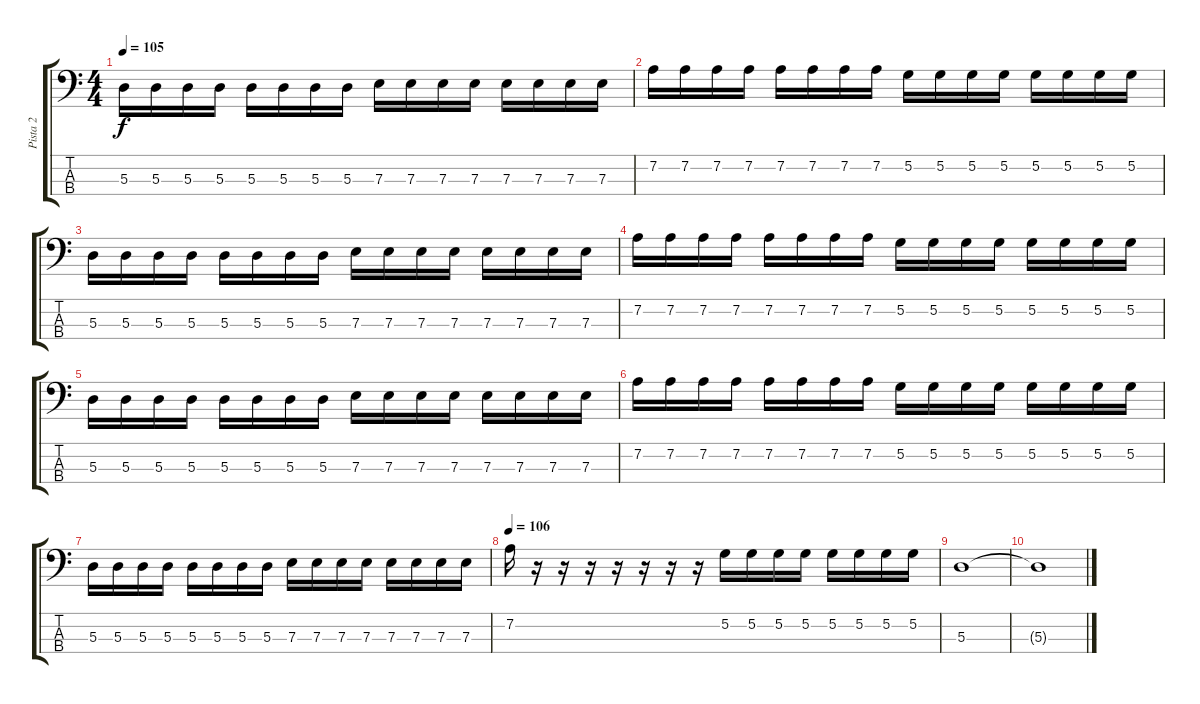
\track ("Pista 2" "Pista 2") {instrument electricbasspick}
\staff {score tabs}
\tuning (G2 D2 A1 E1) {hide}
\ts (4 4)
\tempo 105
\clef f4
\ks c
5.3.16{dy f} 5.3.16 5.3.16 5.3.16 5.3.16 5.3.16 5.3.16 5.3.16 7.3.16 7.3.16 7.3.16 7.3.16 7.3.16 7.3.16 7.3.16 7.3.16 |
7.2.16 7.2.16 7.2.16 7.2.16 7.2.16 7.2.16 7.2.16 7.2.16 5.2.16 5.2.16 5.2.16 5.2.16 5.2.16 5.2.16 5.2.16 5.2.16 |
5.3.16 5.3.16 5.3.16 5.3.16 5.3.16 5.3.16 5.3.16 5.3.16 7.3.16 7.3.16 7.3.16 7.3.16 7.3.16 7.3.16 7.3.16 7.3.16 |
7.2.16 7.2.16 7.2.16 7.2.16 7.2.16 7.2.16 7.2.16 7.2.16 5.2.16 5.2.16 5.2.16 5.2.16 5.2.16 5.2.16 5.2.16 5.2.16 |
5.3.16 5.3.16 5.3.16 5.3.16 5.3.16 5.3.16 5.3.16 5.3.16 7.3.16 7.3.16 7.3.16 7.3.16 7.3.16 7.3.16 7.3.16 7.3.16 |
7.2.16 7.2.16 7.2.16 7.2.16 7.2.16 7.2.16 7.2.16 7.2.16 5.2.16 5.2.16 5.2.16 5.2.16 5.2.16 5.2.16 5.2.16 5.2.16 |
5.3.16 5.3.16 5.3.16 5.3.16 5.3.16 5.3.16 5.3.16 5.3.16 7.3.16 7.3.16 7.3.16 7.3.16 7.3.16 7.3.16 7.3.16 7.3.16 |
\tempo 106
7.2.16 r.16 r.16 r.16 r.16 r.16 r.16 r.16 5.2.16 5.2.16 5.2.16 5.2.16 5.2.16 5.2.16 5.2.16 5.2.16 |
5.3.1 |
5.3{t}.1
